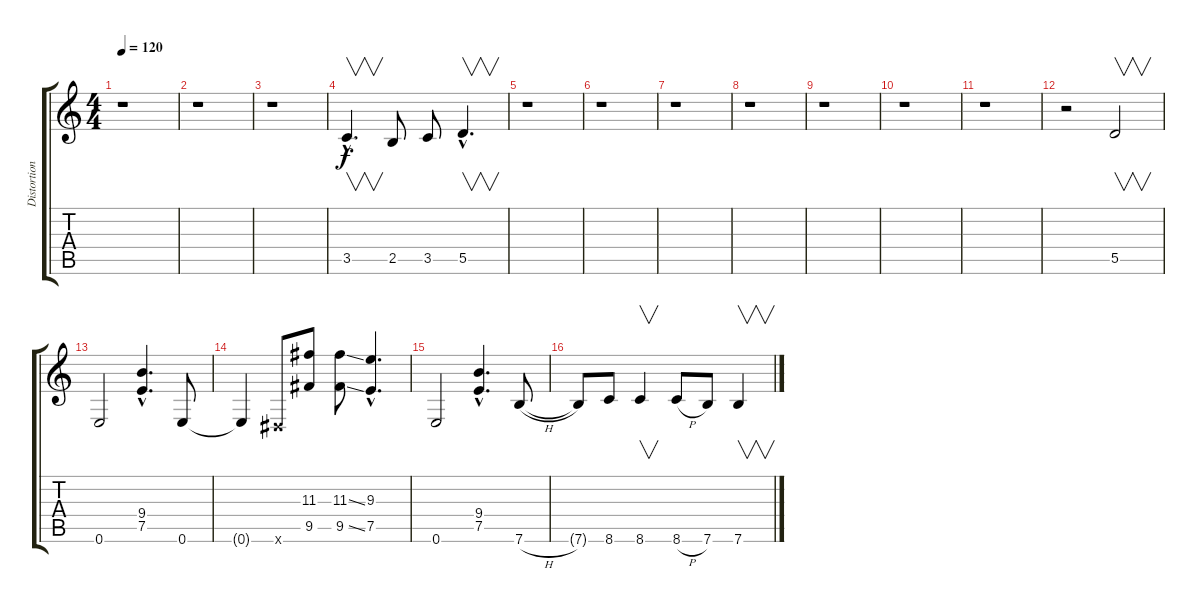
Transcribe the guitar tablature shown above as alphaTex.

\track ("Distortion Guitar" "Distortion") {instrument distortionguitar}
\staff {score tabs}
\tuning (E4 B3 G3 D3 A2 E2) {hide}
\ts (4 4)
\tempo 120
\clef g2
\ks c
r.1{dy f} |
r.1 |
r.1 |
3.5{hac}.4{v d} 2.5.8 3.5.8 5.5{hac}.4{v d} |
r.1 |
r.1 |
r.1 |
r.1 |
r.1 |
r.1 |
r.1 |
r.2 5.5.2{v} |
0.6.2 (9.4{hac} 7.5{hac}).4{d} 0.6.8 |
0.6{t}.4 -1.6{x}.8 (11.3 9.5).8 (11.3{ss} 9.5{ss}).8 (9.3{hac} 7.5{hac}).4{d} |
0.6.2 (9.4{hac} 7.5{hac}).4{d} 7.6{h}.8 |
7.6{t}.8 8.6.8 8.6.4{v} 8.6{h}.8 7.6.8 7.6.4{v}
